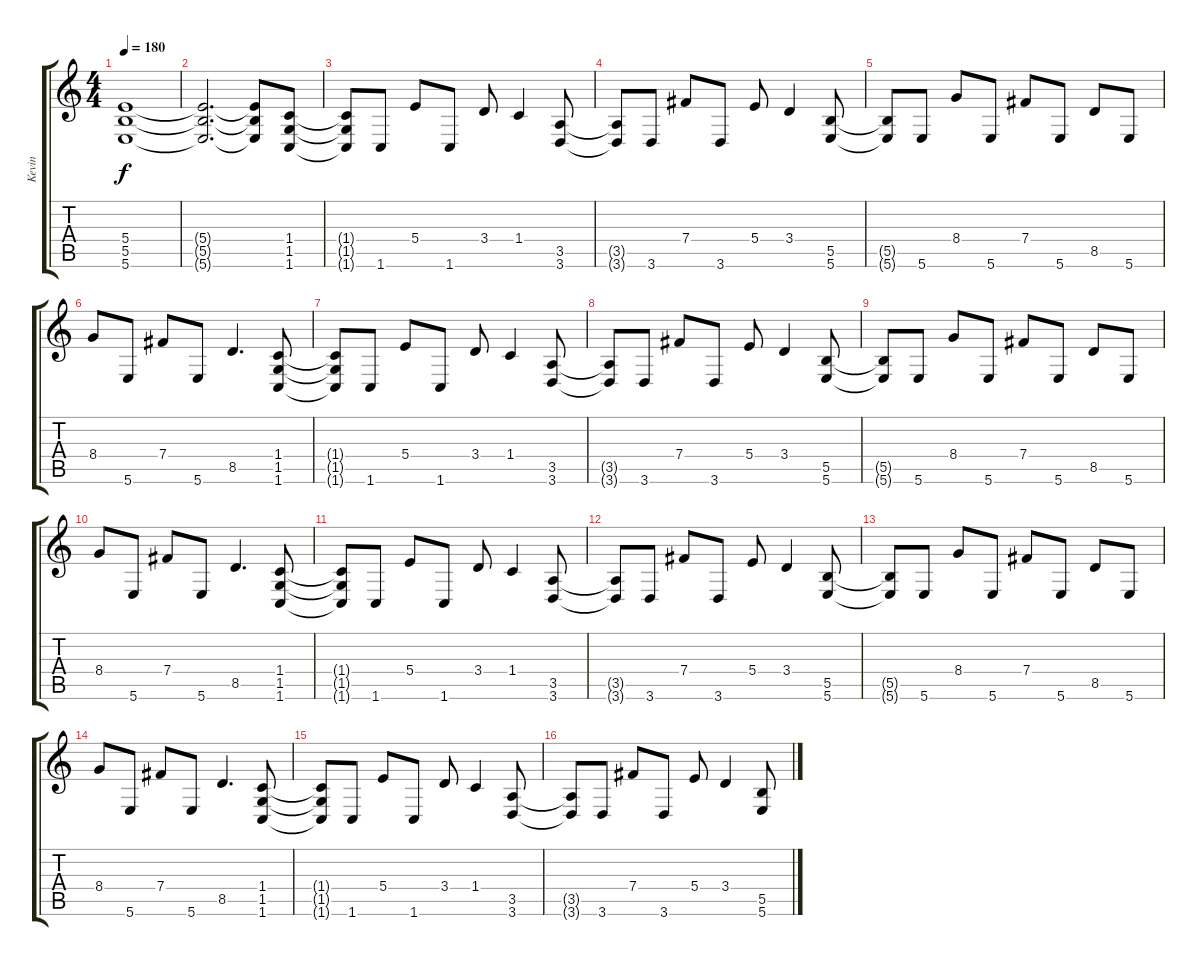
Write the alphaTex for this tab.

\track ("Kevin" "Kevin") {instrument distortionguitar}
\staff {score tabs}
\tuning (Db4 Ab3 E3 B2 Gb2 B1) {hide}
\ts (4 4)
\tempo 180
\clef g2
\ks c
(5.4{t} 5.5{t} 5.6{t}).1{dy f} |
(5.4{t} 5.5{t} 5.6{t}).2{d} (5.4{t} 5.5{t} 5.6{t}).8 (1.4 1.5 1.6).8 |
(1.4{t} 1.5{t} 1.6{t}).8 1.6.8 5.4.8 1.6.8 3.4.8 1.4.4 (3.5 3.6).8 |
(3.5{t} 3.6{t}).8 3.6.8 7.4.8 3.6.8 5.4.8 3.4.4 (5.5 5.6).8 |
(5.5{t} 5.6{t}).8 5.6.8 8.4.8 5.6.8 7.4.8 5.6.8 8.5.8 5.6.8 |
8.4.8 5.6.8 7.4.8 5.6.8 8.5.4{d} (1.4 1.5 1.6).8 |
(1.4{t} 1.5{t} 1.6{t}).8 1.6.8 5.4.8 1.6.8 3.4.8 1.4.4 (3.5 3.6).8 |
(3.5{t} 3.6{t}).8 3.6.8 7.4.8 3.6.8 5.4.8 3.4.4 (5.5 5.6).8 |
(5.5{t} 5.6{t}).8 5.6.8 8.4.8 5.6.8 7.4.8 5.6.8 8.5.8 5.6.8 |
8.4.8 5.6.8 7.4.8 5.6.8 8.5.4{d} (1.4 1.5 1.6).8 |
(1.4{t} 1.5{t} 1.6{t}).8 1.6.8 5.4.8 1.6.8 3.4.8 1.4.4 (3.5 3.6).8 |
(3.5{t} 3.6{t}).8 3.6.8 7.4.8 3.6.8 5.4.8 3.4.4 (5.5 5.6).8 |
(5.5{t} 5.6{t}).8 5.6.8 8.4.8 5.6.8 7.4.8 5.6.8 8.5.8 5.6.8 |
8.4.8 5.6.8 7.4.8 5.6.8 8.5.4{d} (1.4 1.5 1.6).8 |
(1.4{t} 1.5{t} 1.6{t}).8 1.6.8 5.4.8 1.6.8 3.4.8 1.4.4 (3.5 3.6).8 |
(3.5{t} 3.6{t}).8 3.6.8 7.4.8 3.6.8 5.4.8 3.4.4 (5.5 5.6).8
